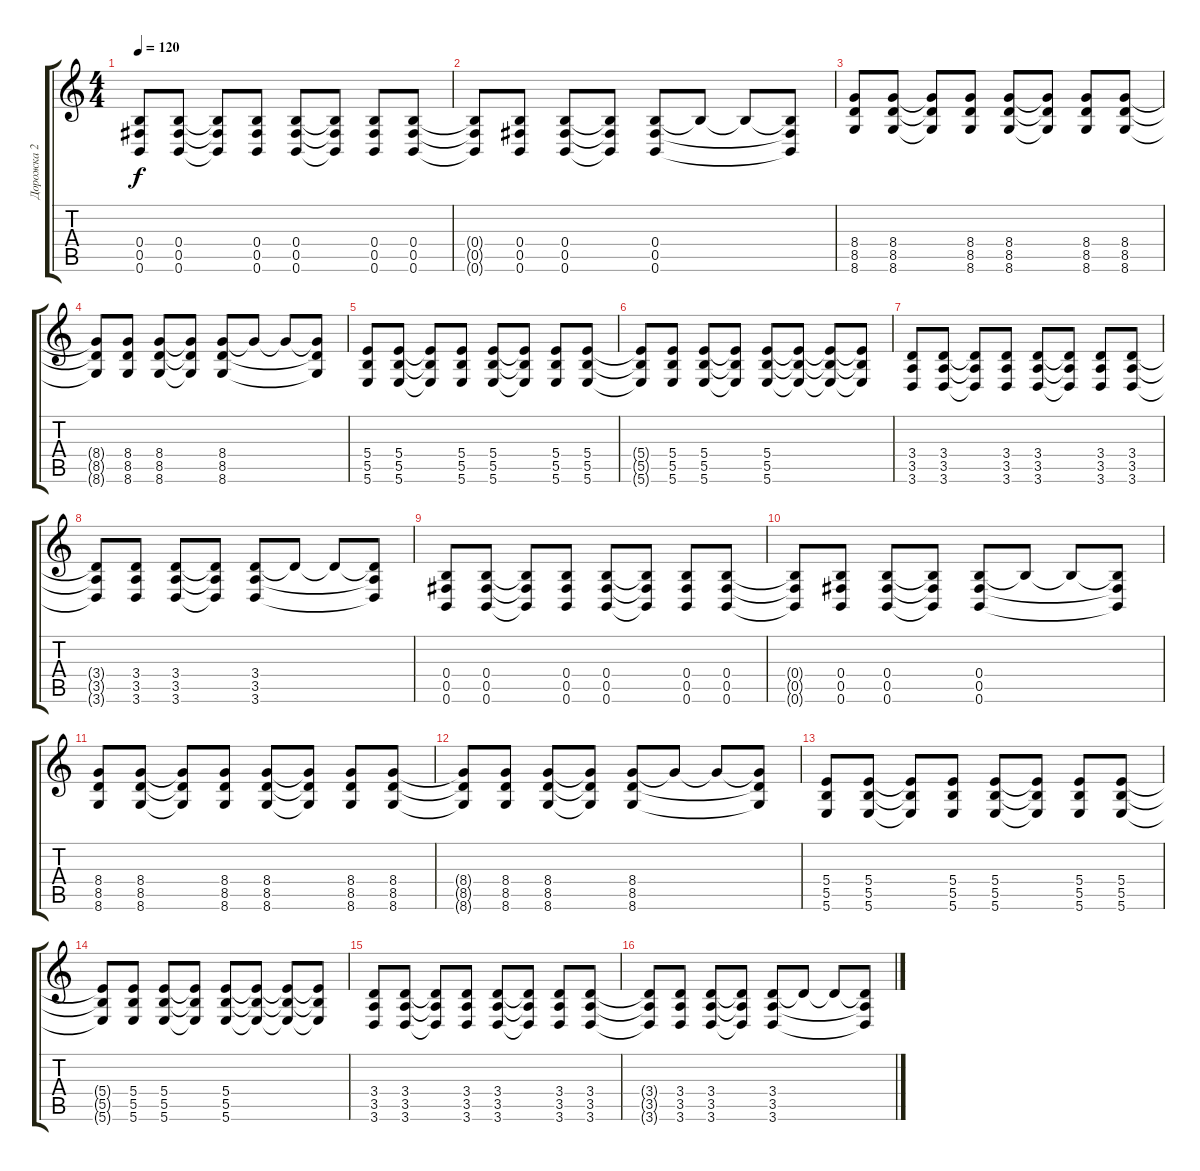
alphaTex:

\track ("Дорожка 2" "Дорожка 2") {instrument distortionguitar}
\staff {score tabs}
\tuning (Db4 Ab3 E3 B2 Gb2 B1) {hide}
\ts (4 4)
\tempo 120
\clef g2
\ks c
(0.4 0.5 0.6).8{dy f} (0.4 0.5 0.6).8 (0.4{t} 0.5{t} 0.6{t}).8 (0.4 0.5 0.6).8 (0.4 0.5 0.6).8 (0.4{t} 0.5{t} 0.6{t}).8 (0.4 0.5 0.6).8 (0.4 0.5 0.6).8 |
(0.4{t} 0.5{t} 0.6{t}).8 (0.4 0.5 0.6).8 (0.4 0.5 0.6).8 (0.4{t} 0.5{t} 0.6{t}).8 (0.4 0.5 0.6).8 0.4{t}.8 0.4{t}.8 (0.4{t} 0.5{t} 0.6{t}).8 |
(8.4 8.5 8.6).8 (8.4 8.5 8.6).8 (8.4{t} 8.5{t} 8.6{t}).8 (8.4 8.5 8.6).8 (8.4 8.5 8.6).8 (8.4{t} 8.5{t} 8.6{t}).8 (8.4 8.5 8.6).8 (8.4 8.5 8.6).8 |
(8.4{t} 8.5{t} 8.6{t}).8 (8.4 8.5 8.6).8 (8.4 8.5 8.6).8 (8.4{t} 8.5{t} 8.6{t}).8 (8.4 8.5 8.6).8 8.4{t}.8 8.4{t}.8 (8.4{t} 8.5{t} 8.6{t}).8 |
(5.4 5.5 5.6).8 (5.4 5.5 5.6).8 (5.4{t} 5.5{t} 5.6{t}).8 (5.4 5.5 5.6).8 (5.4 5.5 5.6).8 (5.4{t} 5.5{t} 5.6{t}).8 (5.4 5.5 5.6).8 (5.4 5.5 5.6).8 |
(5.4{t} 5.5{t} 5.6{t}).8 (5.4 5.5 5.6).8 (5.4 5.5 5.6).8 (5.4{t} 5.5{t} 5.6{t}).8 (5.4 5.5 5.6).8 (5.4{t} 5.5{t} 5.6{t}).8 (5.4{t} 5.5{t} 5.6{t}).8 (5.4{t} 5.5{t} 5.6{t}).8 |
(3.4 3.5 3.6).8 (3.4 3.5 3.6).8 (3.4{t} 3.5{t} 3.6{t}).8 (3.4 3.5 3.6).8 (3.4 3.5 3.6).8 (3.4{t} 3.5{t} 3.6{t}).8 (3.4 3.5 3.6).8 (3.4 3.5 3.6).8 |
(3.4{t} 3.5{t} 3.6{t}).8 (3.4 3.5 3.6).8 (3.4 3.5 3.6).8 (3.4{t} 3.5{t} 3.6{t}).8 (3.4 3.5 3.6).8 3.4{t}.8 3.4{t}.8 (3.4{t} 3.5{t} 3.6{t}).8 |
(0.4 0.5 0.6).8 (0.4 0.5 0.6).8 (0.4{t} 0.5{t} 0.6{t}).8 (0.4 0.5 0.6).8 (0.4 0.5 0.6).8 (0.4{t} 0.5{t} 0.6{t}).8 (0.4 0.5 0.6).8 (0.4 0.5 0.6).8 |
(0.4{t} 0.5{t} 0.6{t}).8 (0.4 0.5 0.6).8 (0.4 0.5 0.6).8 (0.4{t} 0.5{t} 0.6{t}).8 (0.4 0.5 0.6).8 0.4{t}.8 0.4{t}.8 (0.4{t} 0.5{t} 0.6{t}).8 |
(8.4 8.5 8.6).8 (8.4 8.5 8.6).8 (8.4{t} 8.5{t} 8.6{t}).8 (8.4 8.5 8.6).8 (8.4 8.5 8.6).8 (8.4{t} 8.5{t} 8.6{t}).8 (8.4 8.5 8.6).8 (8.4 8.5 8.6).8 |
(8.4{t} 8.5{t} 8.6{t}).8 (8.4 8.5 8.6).8 (8.4 8.5 8.6).8 (8.4{t} 8.5{t} 8.6{t}).8 (8.4 8.5 8.6).8 8.4{t}.8 8.4{t}.8 (8.4{t} 8.5{t} 8.6{t}).8 |
(5.4 5.5 5.6).8 (5.4 5.5 5.6).8 (5.4{t} 5.5{t} 5.6{t}).8 (5.4 5.5 5.6).8 (5.4 5.5 5.6).8 (5.4{t} 5.5{t} 5.6{t}).8 (5.4 5.5 5.6).8 (5.4 5.5 5.6).8 |
(5.4{t} 5.5{t} 5.6{t}).8 (5.4 5.5 5.6).8 (5.4 5.5 5.6).8 (5.4{t} 5.5{t} 5.6{t}).8 (5.4 5.5 5.6).8 (5.4{t} 5.5{t} 5.6{t}).8 (5.4{t} 5.5{t} 5.6{t}).8 (5.4{t} 5.5{t} 5.6{t}).8 |
(3.4 3.5 3.6).8 (3.4 3.5 3.6).8 (3.4{t} 3.5{t} 3.6{t}).8 (3.4 3.5 3.6).8 (3.4 3.5 3.6).8 (3.4{t} 3.5{t} 3.6{t}).8 (3.4 3.5 3.6).8 (3.4 3.5 3.6).8 |
(3.4{t} 3.5{t} 3.6{t}).8 (3.4 3.5 3.6).8 (3.4 3.5 3.6).8 (3.4{t} 3.5{t} 3.6{t}).8 (3.4 3.5 3.6).8 3.4{t}.8 3.4{t}.8 (3.4{t} 3.5{t} 3.6{t}).8
